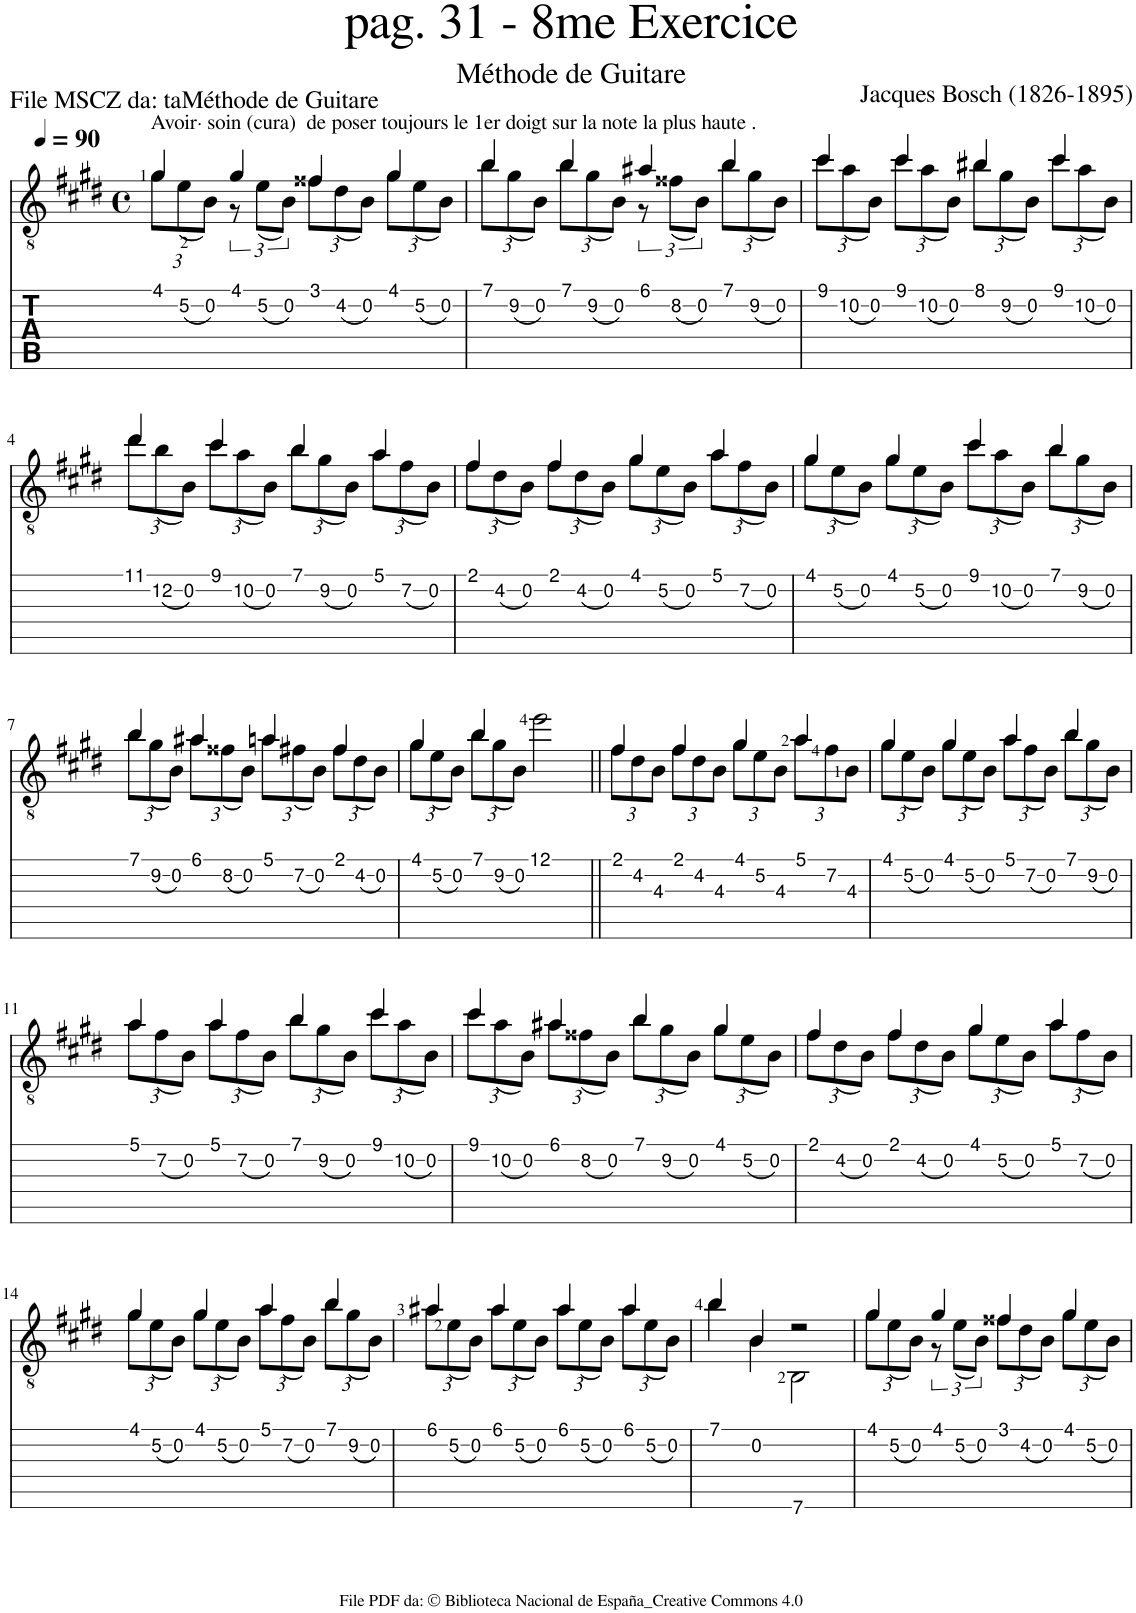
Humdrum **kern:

**kern	**kern
*part1	*part1
*staff2	*staff1
*I"Guitar	*
*I'Guit.	*
*stria6	*
*	*clefGv2
*k[f#c#g#d#]	*k[f#c#g#d#]
*M4/4	*M4/4
*met(c)	*met(c)
*MM90	*MM90
=1	=1
*^	*^
*	*Xbrackettup	*	*Xbrackettup
!	!	!LO:TX:a:t=Avoir· soin (cura)  de poser toujours le 1er doigt sur la note la plus haute .	!
4g#	12g#L	4g#/	12g#\L
.	12e	.	(12e\
.	12BJ	.	12B\J)
*	*	*	*brackettup
4g#	12r	4g#/	12r
.	12eL	.	(12e\L
.	12BJ	.	12B\J)
*	*	*	*Xbrackettup
4f##	12f##L	4f##X/	12f##\L
.	12d#	.	(12d#\
.	12BJ	.	12B\J)
4g#	12g#L	4g#/	12g#\L
.	12e	.	(12e\
.	12BJ	.	12B\J)
=2	=2	=2	=2
4b	12bL	4b/	12b\L
.	12g#	.	(12g#\
.	12BJ	.	12B\J)
4b	12bL	4b/	12b\L
.	12g#	.	(12g#\
.	12BJ	.	12B\J)
*	*	*	*brackettup
4a#	12r	4a#X/	12r
.	12f##L	.	(12f##X\L
.	12BJ	.	12B\J)
*	*	*	*Xbrackettup
4b	12bL	4b/	12b\L
.	12g#	.	(12g#\
.	12BJ	.	12B\J)
=3	=3	=3	=3
4cc#	12cc#L	4cc#/	12cc#\L
.	12a	.	(12a\
.	12BJ	.	12B\J)
4cc#	12cc#L	4cc#/	12cc#\L
.	12a	.	(12a\
.	12BJ	.	12B\J)
4b#	12b#L	4b#X/	12b#\L
.	12g#	.	(12g#\
.	12BJ	.	12B\J)
4cc#	12cc#L	4cc#/	12cc#\L
.	12a	.	(12a\
.	12BJ	.	12B\J)
!!LO:LB:g=z	!!
=4	=4	=4	=4
4dd#	12dd#L	4dd#/	12dd#\L
.	12b	.	(12b\
.	12BJ	.	12B\J)
4cc#	12cc#L	4cc#/	12cc#\L
.	12a	.	(12a\
.	12BJ	.	12B\J)
4b	12bL	4b/	12b\L
.	12g#	.	(12g#\
.	12BJ	.	12B\J)
4a	12aL	4a/	12a\L
.	12f#	.	(12f#\
.	12BJ	.	12B\J)
=5	=5	=5	=5
4f#	12f#L	4f#/	12f#\L
.	12d#	.	(12d#\
.	12BJ	.	12B\J)
4f#	12f#L	4f#/	12f#\L
.	12d#	.	(12d#\
.	12BJ	.	12B\J)
4g#	12g#L	4g#/	12g#\L
.	12e	.	(12e\
.	12BJ	.	12B\J)
4a	12aL	4a/	12a\L
.	12f#	.	(12f#\
.	12BJ	.	12B\J)
=6	=6	=6	=6
4g#	12g#L	4g#/	12g#\L
.	12e	.	(12e\
.	12BJ	.	12B\J)
4g#	12g#L	4g#/	12g#\L
.	12e	.	(12e\
.	12BJ	.	12B\J)
4cc#	12cc#L	4cc#/	12cc#\L
.	12a	.	(12a\
.	12BJ	.	12B\J)
4b	12bL	4b/	12b\L
.	12g#	.	(12g#\
.	12BJ	.	12B\J)
!!LO:LB:g=z	!!
=7	=7	=7	=7
4b	12bL	4b/	12b\L
.	12g#	.	(12g#\
.	12BJ	.	12B\J)
4a#	12a#L	4a#X/	12a#\L
.	12f##	.	(12f##X\
.	12BJ	.	12B\J)
4a	12aL	4an/	12a\L
.	12f#	.	(12f#X\
.	12BJ	.	12B\J)
4f#	12f#L	4f#/	12f#\L
.	12d#	.	(12d#\
.	12BJ	.	12B\J)
=8	=8	=8	=8
4g#	12g#L	4g#/	12g#\L
.	12e	.	(12e\
.	12BJ	.	12B\J)
4b	12bL	4b/	12b\L
.	12g#	.	(12g#\
.	12BJ	.	12B\J)
2ee	2ryy	2ee\	2ryy
=9||	=9||	=9||	=9||
4f#	12f#L	4f#/	12f#\L
.	12d#	.	12d#\
.	12BJ	.	12B\J
4f#	12f#L	4f#/	12f#\L
.	12d#	.	12d#\
.	12BJ	.	12B\J
4g#	12g#L	4g#/	12g#\L
.	12e	.	12e\
.	12BJ	.	12B\J
4a	12aL	4a/	12a\L
.	12f#	.	12f#\
.	12BJ	.	12B\J
=10	=10	=10	=10
4g#	12g#L	4g#/	12g#\L
.	12e	.	(12e\
.	12BJ	.	12B\J)
4g#	12g#L	4g#/	12g#\L
.	12e	.	(12e\
.	12BJ	.	12B\J)
4a	12aL	4a/	12a\L
.	12f#	.	(12f#\
.	12BJ	.	12B\J)
4b	12bL	4b/	12b\L
.	12g#	.	(12g#\
.	12BJ	.	12B\J)
!!LO:LB:g=z	!!
=11	=11	=11	=11
4a	12aL	4a/	12a\L
.	12f#	.	(12f#\
.	12BJ	.	12B\J)
4a	12aL	4a/	12a\L
.	12f#	.	(12f#\
.	12BJ	.	12B\J)
4b	12bL	4b/	12b\L
.	12g#	.	(12g#\
.	12BJ	.	12B\J)
4cc#	12cc#L	4cc#/	12cc#\L
.	12a	.	(12a\
.	12BJ	.	12B\J)
=12	=12	=12	=12
4cc#	12cc#L	4cc#/	12cc#\L
.	12a	.	(12a\
.	12BJ	.	12B\J)
4a#	12a#L	4a#X/	12a#\L
.	12f##	.	(12f##X\
.	12BJ	.	12B\J)
4b	12bL	4b/	12b\L
.	12g#	.	(12g#\
.	12BJ	.	12B\J)
4g#	12g#L	4g#/	12g#\L
.	12e	.	(12e\
.	12BJ	.	12B\J)
=13	=13	=13	=13
4f#	12f#L	4f#/	12f#\L
.	12d#	.	(12d#\
.	12BJ	.	12B\J)
4f#	12f#L	4f#/	12f#\L
.	12d#	.	(12d#\
.	12BJ	.	12B\J)
4g#	12g#L	4g#/	12g#\L
.	12e	.	(12e\
.	12BJ	.	12B\J)
4a	12aL	4a/	12a\L
.	12f#	.	(12f#\
.	12BJ	.	12B\J)
!!LO:LB:g=z	!!
=14	=14	=14	=14
4g#	12g#L	4g#/	12g#\L
.	12e	.	(12e\
.	12BJ	.	12B\J)
4g#	12g#L	4g#/	12g#\L
.	12e	.	(12e\
.	12BJ	.	12B\J)
4a	12aL	4a/	12a\L
.	12f#	.	(12f#\
.	12BJ	.	12B\J)
4b	12bL	4b/	12b\L
.	12g#	.	(12g#\
.	12BJ	.	12B\J)
=15	=15	=15	=15
4a#	12a#L	4a#X/	12a#\L
.	12e	.	(12e\
.	12BJ	.	12B\J)
4a#	12a#L	4a#/	12a#\L
.	12e	.	(12e\
.	12BJ	.	12B\J)
4a#	12a#L	4a#/	12a#\L
.	12e	.	(12e\
.	12BJ	.	12B\J)
4a#	12a#L	4a#/	12a#\L
.	12e	.	(12e\
.	12BJ	.	12B\J)
=16	=16	=16	=16
4b	4b	4b/	4b\
4B	4B	4B/	4B\
2r	2BB	2r	2BB\
=17	=17	=17	=17
4g#	12g#L	4g#/	12g#\L
.	12e	.	(12e\
.	12BJ	.	12B\J)
*	*	*	*brackettup
4g#	12r	4g#/	12r
.	12eL	.	(12e\L
.	12BJ	.	12B\J)
*	*	*	*Xbrackettup
4f##X	12f##L	4f##X/	12f##\L
.	12d#	.	(12d#\
.	12BJ	.	12B\J)
4g#	12g#L	4g#/	12g#\L
.	12e	.	(12e\
.	12BJ	.	12B\J)
*v	*v	*	*
*	*v	*v
=	=
*-	*-
